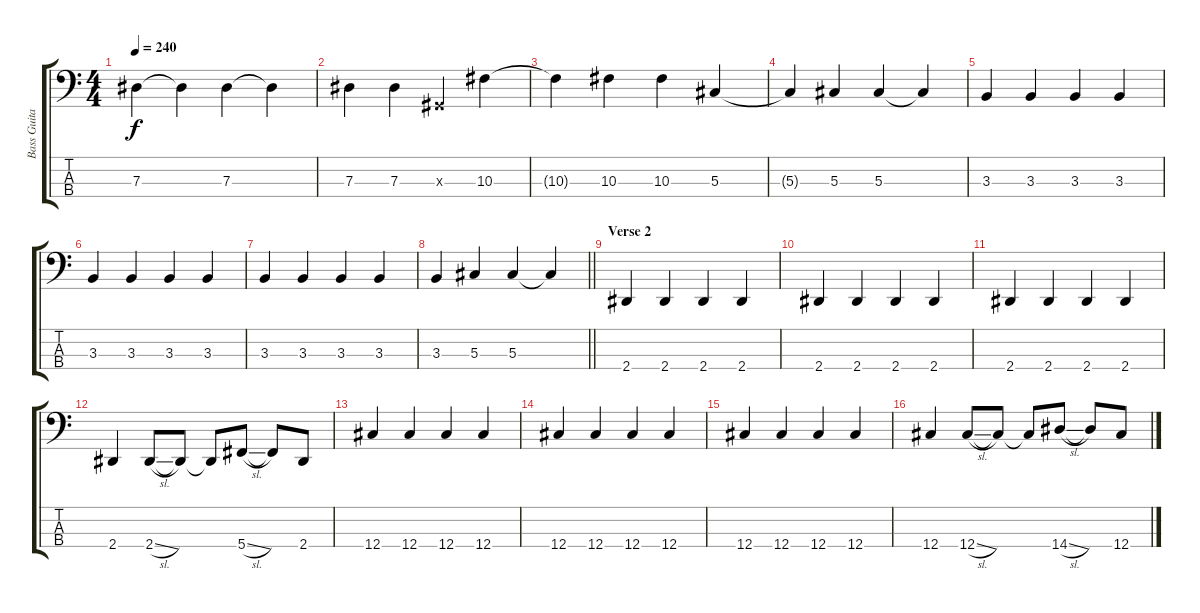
\track ("Bass Guitar" "Bass Guita") {instrument electricbassfinger}
\staff {score tabs}
\tuning (Gb2 Db2 Ab1 Db1) {hide}
\ts (4 4)
\tempo 240
\clef f4
\ks c
7.3.4{dy f} 7.3{t}.4 7.3.4 7.3{t}.4 |
7.3.4 7.3.4 0.3{x}.4 10.3.4 |
10.3{t}.4 10.3.4 10.3.4 5.3.4 |
5.3{t}.4 5.3.4 5.3.4 5.3{t}.4 |
3.3.4 3.3.4 3.3.4 3.3.4 |
3.3.4 3.3.4 3.3.4 3.3.4 |
3.3.4 3.3.4 3.3.4 3.3.4 |
\barLineRight lightlight
3.3.4 5.3.4 5.3.4 5.3{t}.4 |
\section ("" "Verse 2")
2.4.4{volume 13} 2.4.4 2.4.4 2.4.4 |
2.4.4 2.4.4 2.4.4 2.4.4 |
2.4.4 2.4.4 2.4.4 2.4.4 |
2.4.4 2.4{sl}.8 2.4{t}.8 2.4{t}.8 5.4{sl}.8 5.4{t}.8 2.4.8 |
12.4.4 12.4.4 12.4.4 12.4.4 |
12.4.4 12.4.4 12.4.4 12.4.4 |
12.4.4 12.4.4 12.4.4 12.4.4 |
12.4.4 12.4{sl}.8 12.4{t}.8 12.4{t}.8 14.4{sl}.8 14.4{t}.8 12.4.8
